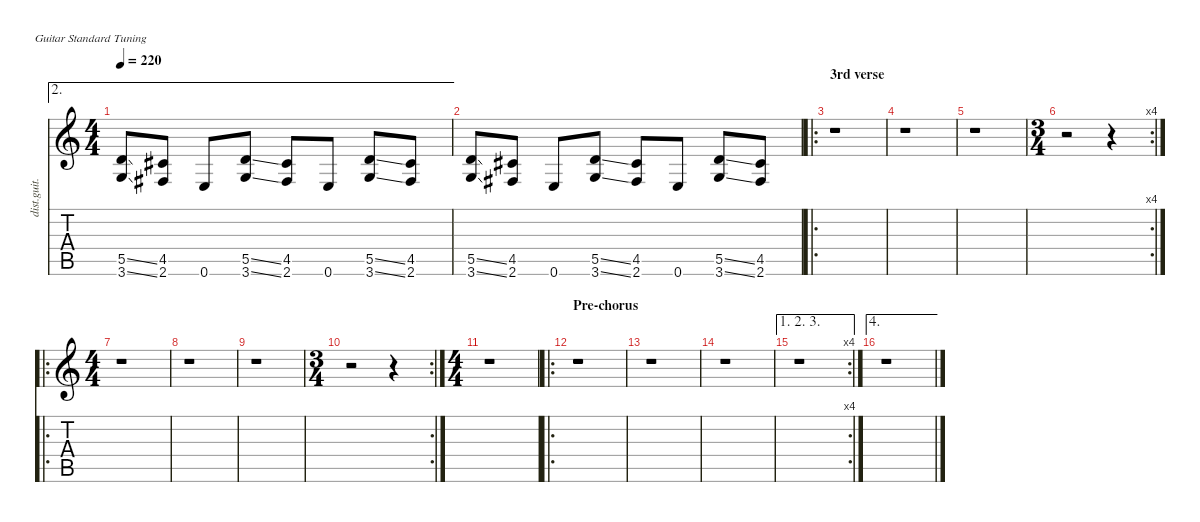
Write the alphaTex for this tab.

\defaultSystemsLayout 4
\hideDynamics
\bracketExtendMode nobrackets
\track ("Hammett" "dist.guit.") {instrument distortionguitar}
\staff {score tabs}
\tuning (E4 B3 G3 D3 A2 E2)
\ae 2
\ts (4 4)
\tempo 220
\clef g2
\ks c
(5.5{ss} 3.6{ss}).8{dy f} (4.5{acc #} 2.6{acc #}).8 0.6.8 (5.5{ss} 3.6{ss}).8 (4.5{acc #} 2.6{acc #}).8 0.6.8 (5.5{ss} 3.6{ss}).8 (4.5{acc #} 2.6{acc #}).8 |
(5.5{ss} 3.6{ss}).8 (4.5{acc #} 2.6{acc #}).8 0.6.8 (5.5{ss} 3.6{ss}).8 (4.5{acc #} 2.6{acc #}).8 0.6.8 (5.5{ss} 3.6{ss}).8 (4.5{acc #} 2.6{acc #}).8 |
\ro
\section ("" "3rd verse")
r.1 |
r.1 |
r.1 |
\rc 4
\ts (3 4)
r.2 r.4 |
\ro
\ts (4 4)
r.1 |
r.1 |
r.1 |
\rc 2
\ts (3 4)
r.2 r.4 |
\ts (4 4)
r.1 |
\ro
\section ("" "Pre-chorus")
r.1 |
r.1 |
r.1 |
\ae (1 2 3)
\rc 4
r.1 |
\ae 4
r.1
